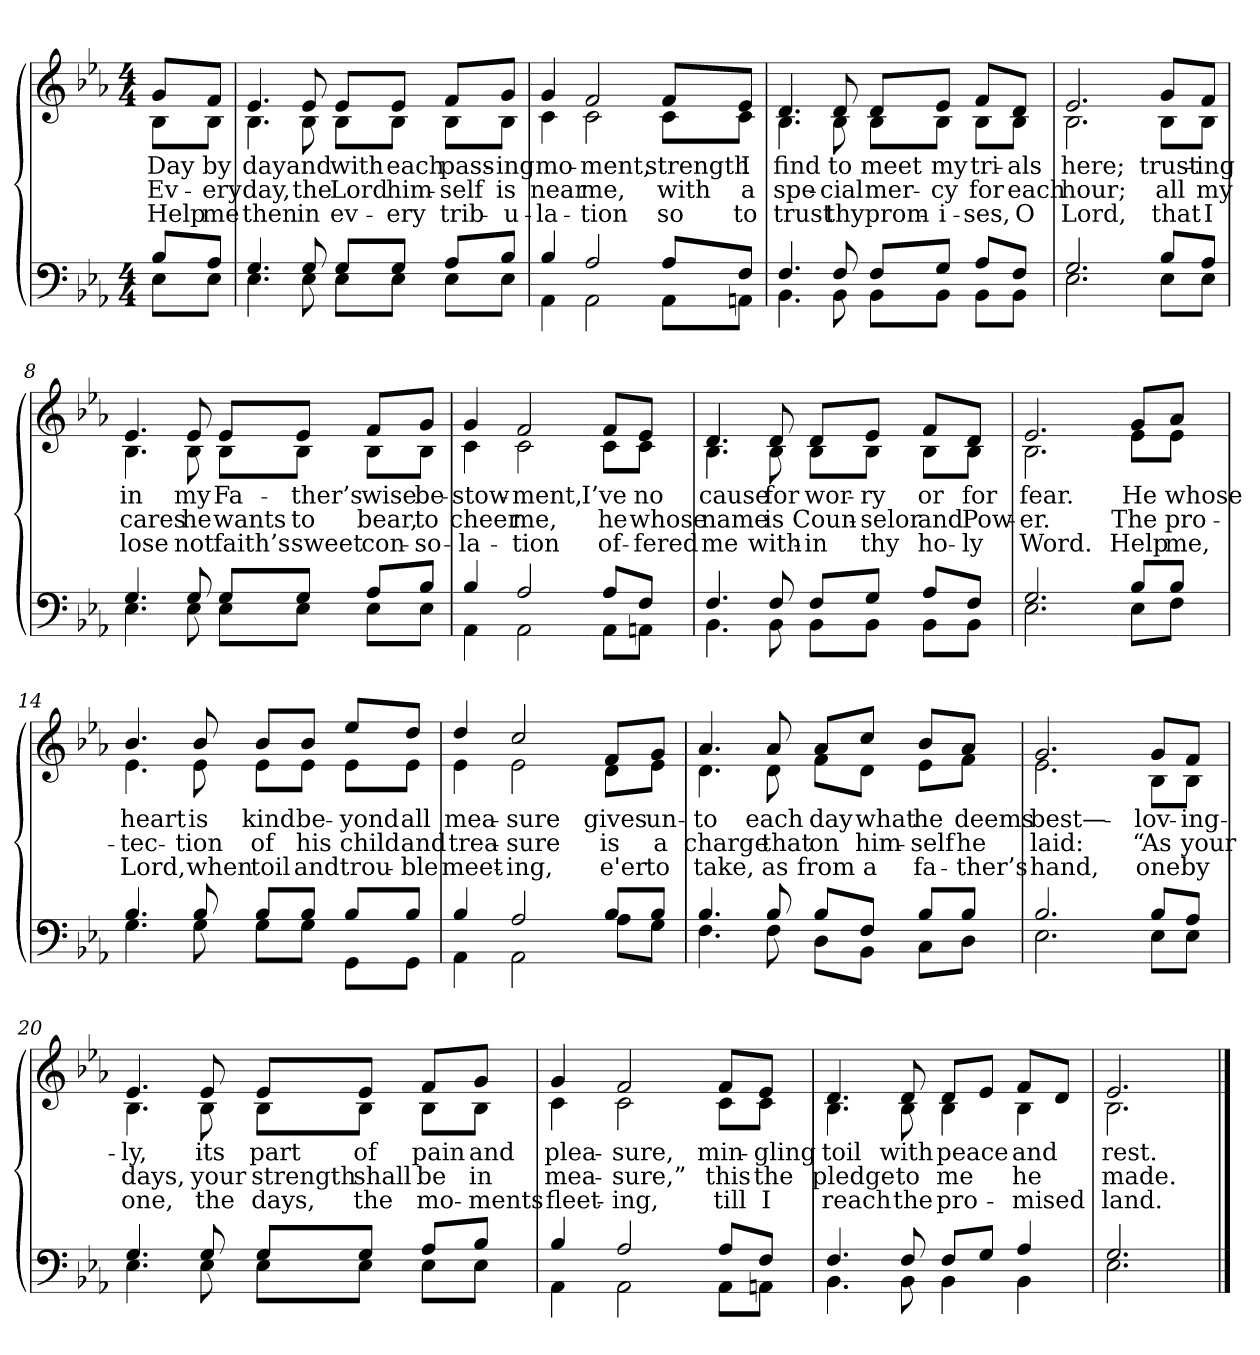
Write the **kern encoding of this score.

**kern	**kern	**text	**text	**text
*part2	*part1	*part1	*part1	*part1
*staff2	*staff1	*staff1	*staff1	*staff1
*clefF4	*clefG2	*	*	*
*k[b-e-a-]	*k[b-e-a-]	*	*	*
*M4/4	*M4/4	*	*	*
=1	=1	=1	=1	=1
*^	*	*	*	*
!	!	!LO:TX:b:i:t=Verse	!	!	!
!	!	!	!LO:LY:b	!LO:LY:b	!LO:LY:b
*	*	*^	*	*	*
8B-/L	8E-\L	8g/L	8B-\L	Day	Ev-	Help
!	!	!	!	!LO:LY:b	!LO:LY:b	!LO:LY:b
8A-/J	8E-\J	8f/J	8B-\J	by	-ery	me
=2	=2	=2	=2	=2	=2	=2
!	!	!	!	!LO:LY:b	!LO:LY:b	!LO:LY:b
4.G/	4.E-\	4.e-/	4.B-\	day	day,	then
!	!	!	!	!LO:LY:b	!LO:LY:b	!LO:LY:b
8G/	8E-\	8e-/	8B-\	and	the	in
!	!	!	!	!LO:LY:b	!LO:LY:b	!LO:LY:b
8G/L	8E-\L	8e-/L	8B-\L	with	Lord	ev-
!	!	!	!	!LO:LY:b	!LO:LY:b	!LO:LY:b
8G/J	8E-\J	8e-/J	8B-\J	each	him-	-ery
!	!	!	!	!LO:LY:b	!LO:LY:b	!LO:LY:b
8A-/L	8E-\L	8f/L	8B-\L	pass-	-self	trib-
!	!	!	!	!LO:LY:b	!LO:LY:b	!LO:LY:b
8B-/J	8E-\J	8g/J	8B-\J	-ing	is	-u-
=3	=3	=3	=3	=3	=3	=3
!	!	!	!	!LO:LY:b	!LO:LY:b	!LO:LY:b
4B-/	4AA-\	4g/	4c\	mo-	near	-la-
!	!	!	!	!LO:LY:b	!LO:LY:b	!LO:LY:b
2A-/	2AA-\	2f/	2c\	-ment,	me,	-tion
!!LO:LB:g=z	!!
=4-	=4-	=4-	=4-	=4-	=4-	=4-
!	!	!	!	!LO:LY:b	!LO:LY:b	!LO:LY:b
8A-/L	8AA-\L	8f/L	8c\L	strength	with	so
!	!	!	!	!LO:LY:b	!LO:LY:b	!LO:LY:b
8F/J	8AAn\J	8e-/J	8c\J	I	a	to
=5	=5	=5	=5	=5	=5	=5
!	!	!	!	!LO:LY:b	!LO:LY:b	!LO:LY:b
4.F/	4.BB-\	4.d/	4.B-\	find	spe-	trust
!	!	!	!	!LO:LY:b	!LO:LY:b	!LO:LY:b
8F/	8BB-\	8d/	8B-\	to	-cial	thy
!	!	!	!	!LO:LY:b	!LO:LY:b	!LO:LY:b
8F/L	8BB-\L	8d/L	8B-\L	meet	mer-	prom-
!	!	!	!	!LO:LY:b	!LO:LY:b	!LO:LY:b
8G/J	8BB-\J	8e-/J	8B-\J	my	-cy	-i-
!	!	!	!	!LO:LY:b	!LO:LY:b	!LO:LY:b
8A-/L	8BB-\L	8f/L	8B-\L	tri-	for	-ses,
!	!	!	!	!LO:LY:b	!LO:LY:b	!LO:LY:b
8F/J	8BB-\J	8d/J	8B-\J	-als	each	O
=6	=6	=6	=6	=6	=6	=6
!	!	!	!	!LO:LY:b	!LO:LY:b	!LO:LY:b
2.G/	2.E-\	2.e-/	2.B-\	here;	hour;	Lord,
!!LO:LB:g=z	!!
=7-	=7-	=7-	=7-	=7-	=7-	=7-
!	!	!	!	!LO:LY:b	!LO:LY:b	!LO:LY:b
8B-/L	8E-\L	8g/L	8B-\L	trust-	all	that
!	!	!	!	!LO:LY:b	!LO:LY:b	!LO:LY:b
8A-/J	8E-\J	8f/J	8B-\J	-ing	my	I
=8	=8	=8	=8	=8	=8	=8
!	!	!	!	!LO:LY:b	!LO:LY:b	!LO:LY:b
4.G/	4.E-\	4.e-/	4.B-\	in	cares	lose
!	!	!	!	!LO:LY:b	!LO:LY:b	!LO:LY:b
8G/	8E-\	8e-/	8B-\	my	he	not
!	!	!	!	!LO:LY:b	!LO:LY:b	!LO:LY:b
8G/L	8E-\L	8e-/L	8B-\L	Fa-	wants	faith’s
!	!	!	!	!LO:LY:b	!LO:LY:b	!LO:LY:b
8G/J	8E-\J	8e-/J	8B-\J	-ther’s	to	sweet
!	!	!	!	!LO:LY:b	!LO:LY:b	!LO:LY:b
8A-/L	8E-\L	8f/L	8B-\L	wise	bear,	con-
!	!	!	!	!LO:LY:b	!LO:LY:b	!LO:LY:b
8B-/J	8E-\J	8g/J	8B-\J	be-	to	-so-
=9	=9	=9	=9	=9	=9	=9
!	!	!	!	!LO:LY:b	!LO:LY:b	!LO:LY:b
4B-/	4AA-\	4g/	4c\	-stow-	cheer	-la-
!	!	!	!	!LO:LY:b	!LO:LY:b	!LO:LY:b
2A-/	2AA-\	2f/	2c\	-ment,	me,	-tion
!!LO:LB:g=z	!!
=10-	=10-	=10-	=10-	=10-	=10-	=10-
!	!	!	!	!LO:LY:b	!LO:LY:b	!LO:LY:b
8A-/L	8AA-\L	8f/L	8c\L	I’ve	he	of-
!	!	!	!	!LO:LY:b	!LO:LY:b	!LO:LY:b
8F/J	8AAn\J	8e-/J	8c\J	no	whose	-fered
=11	=11	=11	=11	=11	=11	=11
!	!	!	!	!LO:LY:b	!LO:LY:b	!LO:LY:b
4.F/	4.BB-\	4.d/	4.B-\	cause	name	me
!	!	!	!	!LO:LY:b	!LO:LY:b	!LO:LY:b
8F/	8BB-\	8d/	8B-\	for	is	with-
!	!	!	!	!LO:LY:b	!LO:LY:b	!LO:LY:b
8F/L	8BB-\L	8d/L	8B-\L	wor-	Coun-	-in
!	!	!	!	!LO:LY:b	!LO:LY:b	!LO:LY:b
8G/J	8BB-\J	8e-/J	8B-\J	-ry	-selor	thy
!	!	!	!	!LO:LY:b	!LO:LY:b	!LO:LY:b
8A-/L	8BB-\L	8f/L	8B-\L	or	and	ho-
!	!	!	!	!LO:LY:b	!LO:LY:b	!LO:LY:b
8F/J	8BB-\J	8d/J	8B-\J	for	Pow-	-ly
=12	=12	=12	=12	=12	=12	=12
!	!	!	!	!LO:LY:b	!LO:LY:b	!LO:LY:b
2.G/	2.E-\	2.e-/	2.B-\	fear.	-er.	Word.
!!LO:LB:g=z	!!
=13-	=13-	=13-	=13-	=13-	=13-	=13-
!	!	!	!	!LO:LY:b	!LO:LY:b	!LO:LY:b
8B-/L	8E-\L	8g/L	8e-\L	He	The	Help
!	!	!	!	!LO:LY:b	!LO:LY:b	!LO:LY:b
8B-/J	8F\J	8a-/J	8e-\J	whose	pro-	me,
=14	=14	=14	=14	=14	=14	=14
!	!	!	!	!LO:LY:b	!LO:LY:b	!LO:LY:b
4.B-/	4.G\	4.b-/	4.e-\	heart	-tec-	Lord,
!	!	!	!	!LO:LY:b	!LO:LY:b	!LO:LY:b
8B-/	8G\	8b-/	8e-\	is	-tion	when
!	!	!	!	!LO:LY:b	!LO:LY:b	!LO:LY:b
8B-/L	8G\L	8b-/L	8e-\L	kind	of	toil
!	!	!	!	!LO:LY:b	!LO:LY:b	!LO:LY:b
8B-/J	8G\J	8b-/J	8e-\J	be-	his	and
!	!	!	!	!LO:LY:b	!LO:LY:b	!LO:LY:b
8B-/L	8GG\L	8ee-/L	8e-\L	-yond	child	trou-
!	!	!	!	!LO:LY:b	!LO:LY:b	!LO:LY:b
8B-/J	8GG\J	8dd/J	8e-\J	all	and	-ble
=15	=15	=15	=15	=15	=15	=15
!	!	!	!	!LO:LY:b	!LO:LY:b	!LO:LY:b
4B-/	4AA-\	4dd/	4e-\	mea-	trea-	meet-
!	!	!	!	!LO:LY:b	!LO:LY:b	!LO:LY:b
2A-/	2AA-\	2cc/	2e-\	-sure	-sure	-ing,
!!LO:LB:g=z	!!
=16-	=16-	=16-	=16-	=16-	=16-	=16-
!	!	!	!	!LO:LY:b	!LO:LY:b	!LO:LY:b
8B-/L	8A-\L	8f/L	8d\L	gives	is	e'er
!	!	!	!	!LO:LY:b	!LO:LY:b	!LO:LY:b
8B-/J	8G\J	8g/J	8e-\J	un-	a	to
=17	=17	=17	=17	=17	=17	=17
!	!	!	!	!LO:LY:b	!LO:LY:b	!LO:LY:b
4.B-/	4.F\	4.a-/	4.d\	-to	charge	take,
!	!	!	!	!LO:LY:b	!LO:LY:b	!LO:LY:b
8B-/	8F\	8a-/	8d\	each	that	as
!	!	!	!	!LO:LY:b	!LO:LY:b	!LO:LY:b
8B-/L	8D\L	8a-/L	8f\L	day	on	from
!	!	!	!	!LO:LY:b	!LO:LY:b	!LO:LY:b
8F/J	8BB-\J	8cc/J	8d\J	what	him-	a
!	!	!	!	!LO:LY:b	!LO:LY:b	!LO:LY:b
8B-/L	8C\L	8b-/L	8e-\L	he	-self	fa-
!	!	!	!	!LO:LY:b	!LO:LY:b	!LO:LY:b
8B-/J	8D\J	8a-/J	8f\J	deems	he	-ther’s
=18	=18	=18	=18	=18	=18	=18
!	!	!	!	!LO:LY:b	!LO:LY:b	!LO:LY:b
2.B-/	2.E-\	2.g/	2.e-\	best—-	laid:	hand,
!!LO:LB:g=z	!!
=19-	=19-	=19-	=19-	=19-	=19-	=19-
!	!	!	!	!LO:LY:b	!LO:LY:b	!LO:LY:b
8B-/L	8E-\L	8g/L	8B-\L	lov-	“As	one
!	!	!	!	!LO:LY:b	!LO:LY:b	!LO:LY:b
8A-/J	8E-\J	8f/J	8B-\J	-ing-	your	by
=20	=20	=20	=20	=20	=20	=20
!	!	!	!	!LO:LY:b	!LO:LY:b	!LO:LY:b
4.G/	4.E-\	4.e-/	4.B-\	-ly,	days,	one,
!	!	!	!	!LO:LY:b	!LO:LY:b	!LO:LY:b
8G/	8E-\	8e-/	8B-\	its	your	the
!	!	!	!	!LO:LY:b	!LO:LY:b	!LO:LY:b
8G/L	8E-\L	8e-/L	8B-\L	part	strength	days,
!	!	!	!	!LO:LY:b	!LO:LY:b	!LO:LY:b
8G/J	8E-\J	8e-/J	8B-\J	of	shall	the
!	!	!	!	!LO:LY:b	!LO:LY:b	!LO:LY:b
8A-/L	8E-\L	8f/L	8B-\L	pain	be	mo-
!	!	!	!	!LO:LY:b	!LO:LY:b	!LO:LY:b
8B-/J	8E-\J	8g/J	8B-\J	and	in	-ments
=21	=21	=21	=21	=21	=21	=21
!	!	!	!	!LO:LY:b	!LO:LY:b	!LO:LY:b
4B-/	4AA-\	4g/	4c\	plea-	mea-	fleet-
!	!	!	!	!LO:LY:b	!LO:LY:b	!LO:LY:b
2A-/	2AA-\	2f/	2c\	-sure,	-sure,”	-ing,
!!LO:LB:g=z	!!
=22-	=22-	=22-	=22-	=22-	=22-	=22-
!	!	!	!	!LO:LY:b	!LO:LY:b	!LO:LY:b
8A-/L	8AA-\L	8f/L	8c\L	min-	this	till
!	!	!	!	!LO:LY:b	!LO:LY:b	!LO:LY:b
8F/J	8AAn\J	8e-/J	8c\J	-gling	the	I
=23	=23	=23	=23	=23	=23	=23
!	!	!	!	!LO:LY:b	!LO:LY:b	!LO:LY:b
4.F/	4.BB-\	4.d/	4.B-\	toil	pledge	reach
!	!	!	!	!LO:LY:b	!LO:LY:b	!LO:LY:b
8F/	8BB-\	8d/	8B-\	with	to	the
!	!	!	!	!LO:LY:b	!LO:LY:b	!LO:LY:b
8F/L	4BB-\	8d/L	4B-\	peace	me	pro-
8G/J	.	8e-/J	.	.	.	.
!	!	!	!	!LO:LY:b	!LO:LY:b	!LO:LY:b
4A-/	4BB-\	8f/L	4B-\	and	he	-mised
.	.	8d/J	.	.	.	.
=24	=24	=24	=24	=24	=24	=24
!	!	!	!	!LO:LY:b	!LO:LY:b	!LO:LY:b
2.G/	2.E-\	2.e-/	2.B-\	rest.	made.	land.
*v	*v	*	*	*	*	*
*	*v	*v	*	*	*
==	==	==	==	==
*-	*-	*-	*-	*-
